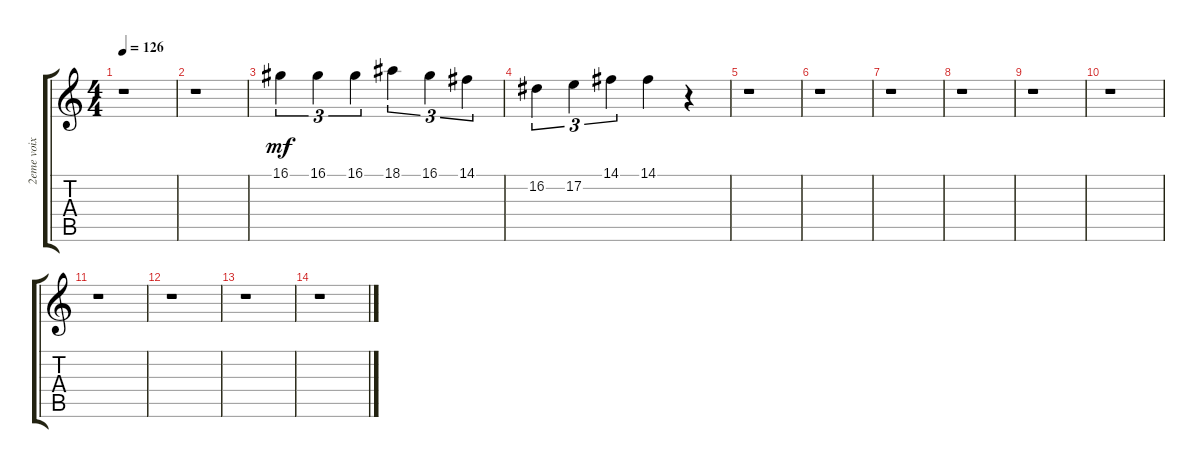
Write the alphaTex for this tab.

\track ("2eme voix" "2eme voix") {instrument ocarina}
\staff {score tabs}
\tuning (E4 B3 G3 D3 A2 E2) {hide}
\ts (4 4)
\tempo 126
\clef g2
\ks c
r.1{dy mf} |
r.1 |
16.1.4{tu (3 2)} 16.1.4{tu (3 2)} 16.1.4{tu (3 2)} 18.1.4{tu (3 2)} 16.1.4{tu (3 2)} 14.1.4{tu (3 2)} |
16.2.4{tu (3 2)} 17.2.4{tu (3 2)} 14.1.4{tu (3 2)} 14.1.4 r.4 |
r.1 |
r.1 |
r.1 |
r.1 |
r.1 |
r.1 |
r.1 |
r.1 |
r.1 |
r.1
